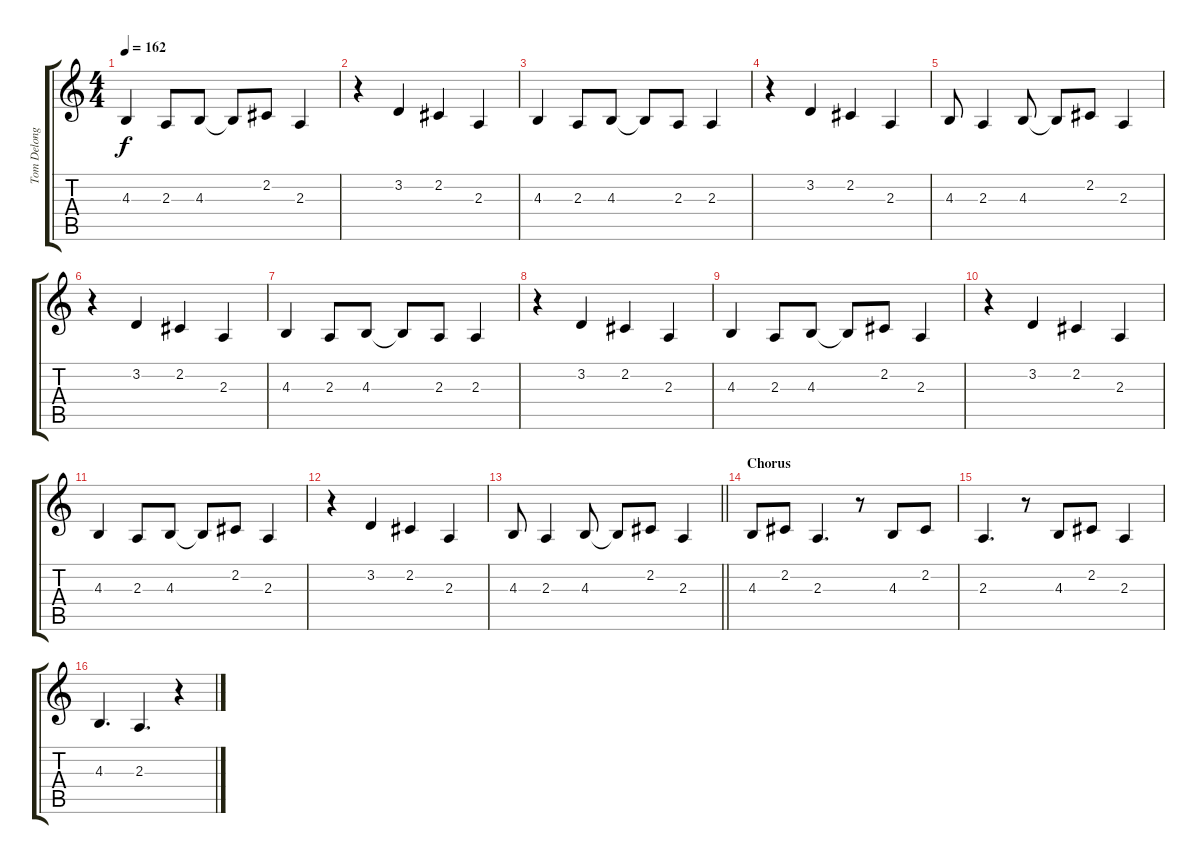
\track ("Tom Delonge - Vocals" "Tom Delong") {instrument altosax}
\staff {score tabs}
\tuning (E4 B3 G3 D3 A2 E2) {hide}
\ts (4 4)
\tempo 162
\clef g2
\ks c
4.3.4{dy f} 2.3.8 4.3.8 4.3{t}.8 2.2.8 2.3.4 |
r.4 3.2.4 2.2.4 2.3.4 |
4.3.4 2.3.8 4.3.8 4.3{t}.8 2.3.8 2.3.4 |
r.4 3.2.4 2.2.4 2.3.4 |
4.3.8 2.3.4 4.3.8 4.3{t}.8 2.2.8 2.3.4 |
r.4 3.2.4 2.2.4 2.3.4 |
4.3.4 2.3.8 4.3.8 4.3{t}.8 2.3.8 2.3.4 |
r.4 3.2.4 2.2.4 2.3.4 |
4.3.4 2.3.8 4.3.8 4.3{t}.8 2.2.8 2.3.4 |
r.4 3.2.4 2.2.4 2.3.4 |
4.3.4 2.3.8 4.3.8 4.3{t}.8 2.2.8 2.3.4 |
r.4 3.2.4 2.2.4 2.3.4 |
\barLineRight lightlight
4.3.8 2.3.4 4.3.8 4.3{t}.8 2.2.8 2.3.4 |
\section ("" "Chorus")
4.3.8 2.2.8 2.3.4{d} r.8 4.3.8 2.2.8 |
2.3.4{d} r.8 4.3.8 2.2.8 2.3.4 |
4.3.4{d} 2.3.4{d} r.4
